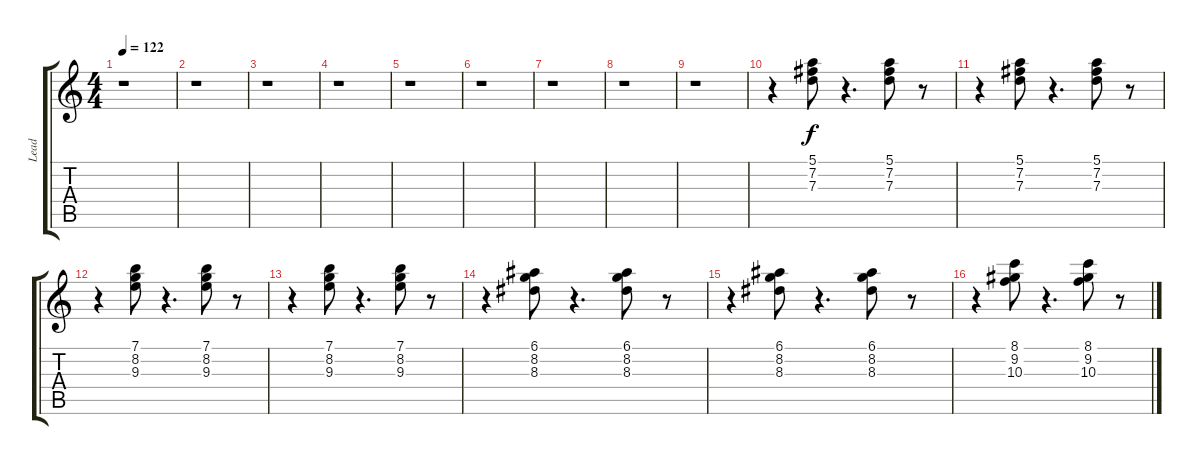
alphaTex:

\track ("Lead" "Lead") {instrument electricguitarjazz}
\staff {score tabs}
\tuning (E4 B3 G3 D3 A2 E2) {hide}
\ts (4 4)
\tempo 122
\clef g2
\ks c
r.1{dy f} |
r.1 |
r.1 |
r.1 |
r.1 |
r.1 |
r.1 |
r.1 |
r.1 |
r.4 (5.1 7.2 7.3).8 r.4{d} (5.1 7.2 7.3).8 r.8 |
r.4 (5.1 7.2 7.3).8 r.4{d} (5.1 7.2 7.3).8 r.8 |
r.4 (7.1 8.2 9.3).8 r.4{d} (7.1 8.2 9.3).8 r.8 |
r.4 (7.1 8.2 9.3).8 r.4{d} (7.1 8.2 9.3).8 r.8 |
r.4 (6.1 8.2 8.3).8 r.4{d} (6.1 8.2 8.3).8 r.8 |
r.4 (6.1 8.2 8.3).8 r.4{d} (6.1 8.2 8.3).8 r.8 |
r.4 (8.1 9.2 10.3).8 r.4{d} (8.1 9.2 10.3).8 r.8
